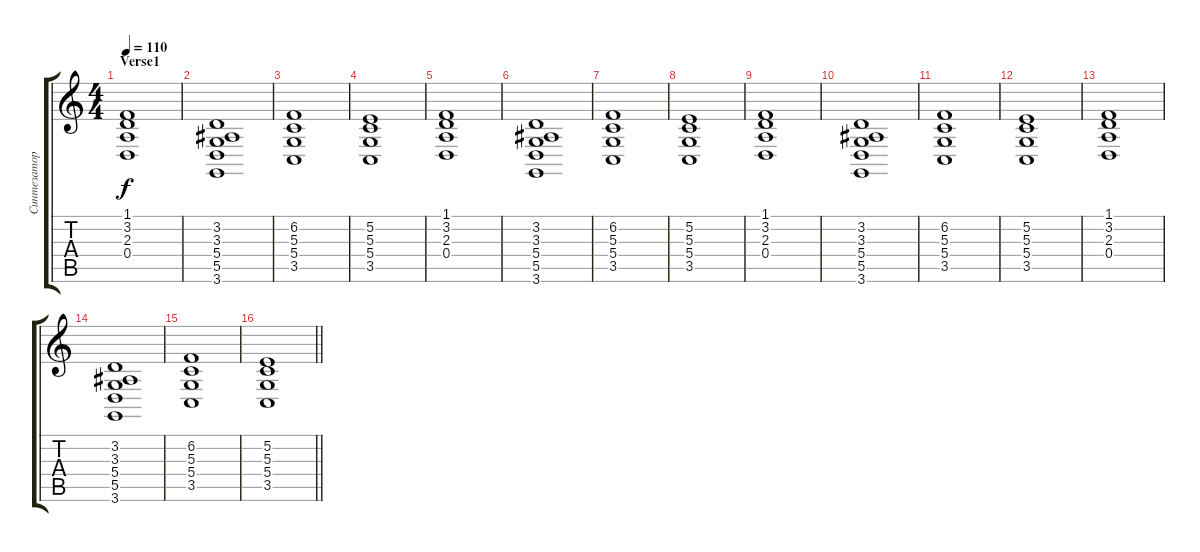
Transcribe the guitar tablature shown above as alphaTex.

\track ("Синтезатор" "Синтезатор") {instrument synthstrings1}
\staff {score tabs}
\tuning (E4 B3 G3 D3 A2 E2) {hide}
\ts (4 4)
\section ("" "Verse1")
\tempo 110
\clef g2
\ks c
(1.1 3.2 2.3 0.4).1{dy f} |
(3.2 3.3 5.4 5.5 3.6).1 |
(6.2 5.3 5.4 3.5).1 |
(5.2 5.3 5.4 3.5).1 |
(1.1 3.2 2.3 0.4).1 |
(3.2 3.3 5.4 5.5 3.6).1 |
(6.2 5.3 5.4 3.5).1 |
(5.2 5.3 5.4 3.5).1 |
(1.1 3.2 2.3 0.4).1 |
(3.2 3.3 5.4 5.5 3.6).1 |
(6.2 5.3 5.4 3.5).1 |
(5.2 5.3 5.4 3.5).1 |
(1.1 3.2 2.3 0.4).1 |
(3.2 3.3 5.4 5.5 3.6).1 |
(6.2 5.3 5.4 3.5).1 |
\barLineRight lightlight
(5.2 5.3 5.4 3.5).1
